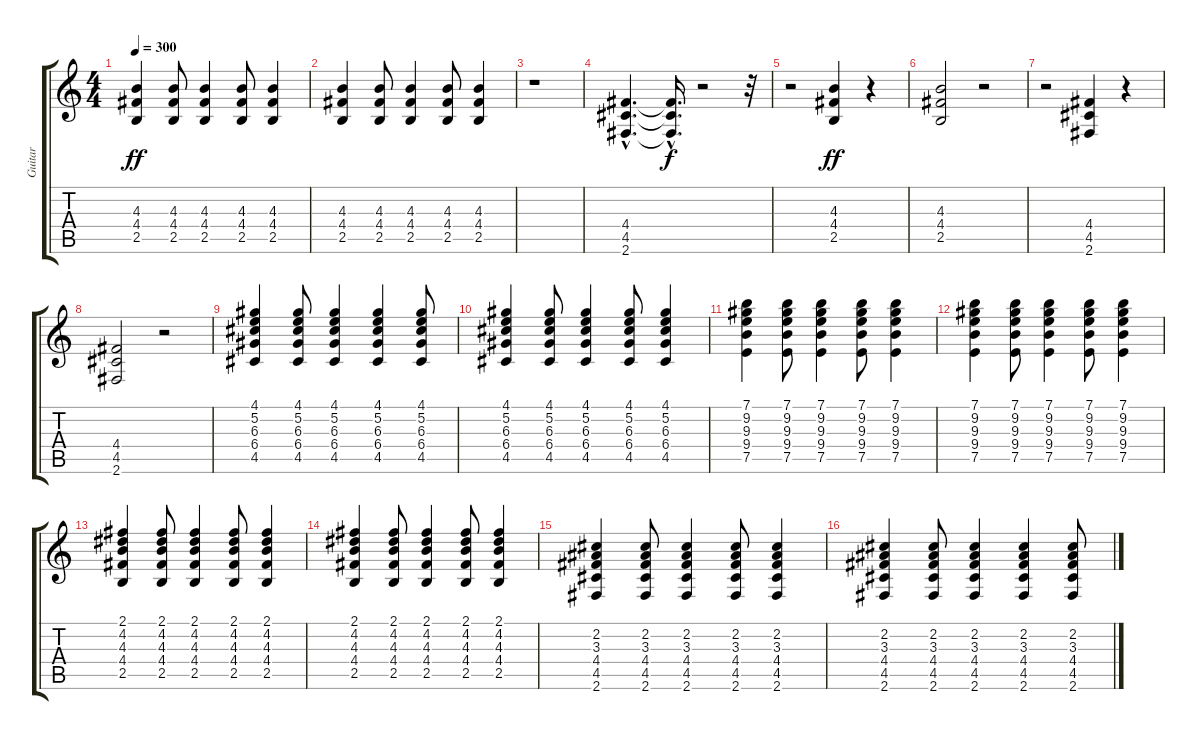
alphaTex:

\track ("Guitar" "Guitar") {instrument overdrivenguitar}
\staff {score tabs}
\tuning (E4 B3 G3 D3 A2 E2) {hide}
\ts (4 4)
\tempo 300
\clef g2
\ks c
(4.3 4.4 2.5).4{dy ff} (4.3 4.4 2.5).8 (4.3 4.4 2.5).4 (4.3 4.4 2.5).8 (4.3 4.4 2.5).4 |
(4.3 4.4 2.5).4 (4.3 4.4 2.5).8 (4.3 4.4 2.5).4 (4.3 4.4 2.5).8 (4.3 4.4 2.5).4 |
r.1 |
(4.4{hac} 4.5{hac} 2.6{hac}).4{d} (4.4{hac t} 4.5{hac t} 2.6{hac t}).16{d dy f} r.2 r.32 |
r.2 (4.3 4.4 2.5).4{dy ff} r.4 |
(4.3 4.4 2.5).2 r.2 |
r.2 (4.4 4.5 2.6).4 r.4 |
(4.4 4.5 2.6).2 r.2 |
(4.1 5.2 6.3 6.4 4.5).4 (4.1 5.2 6.3 6.4 4.5).8 (4.1 5.2 6.3 6.4 4.5).4 (4.1 5.2 6.3 6.4 4.5).4 (4.1 5.2 6.3 6.4 4.5).8 |
(4.1 5.2 6.3 6.4 4.5).4 (4.1 5.2 6.3 6.4 4.5).8 (4.1 5.2 6.3 6.4 4.5).4 (4.1 5.2 6.3 6.4 4.5).8 (4.1 5.2 6.3 6.4 4.5).4 |
(7.1 9.2 9.3 9.4 7.5).4 (7.1 9.2 9.3 9.4 7.5).8 (7.1 9.2 9.3 9.4 7.5).4 (7.1 9.2 9.3 9.4 7.5).8 (7.1 9.2 9.3 9.4 7.5).4 |
(7.1 9.2 9.3 9.4 7.5).4 (7.1 9.2 9.3 9.4 7.5).8 (7.1 9.2 9.3 9.4 7.5).4 (7.1 9.2 9.3 9.4 7.5).8 (7.1 9.2 9.3 9.4 7.5).4 |
(2.1 4.2 4.3 4.4 2.5).4 (2.1 4.2 4.3 4.4 2.5).8 (2.1 4.2 4.3 4.4 2.5).4 (2.1 4.2 4.3 4.4 2.5).8 (2.1 4.2 4.3 4.4 2.5).4 |
(2.1 4.2 4.3 4.4 2.5).4 (2.1 4.2 4.3 4.4 2.5).8 (2.1 4.2 4.3 4.4 2.5).4 (2.1 4.2 4.3 4.4 2.5).8 (2.1 4.2 4.3 4.4 2.5).4 |
(2.2 3.3 4.4 4.5 2.6).4 (2.2 3.3 4.4 4.5 2.6).8 (2.2 3.3 4.4 4.5 2.6).4 (2.2 3.3 4.4 4.5 2.6).8 (2.2 3.3 4.4 4.5 2.6).4 |
(2.2 3.3 4.4 4.5 2.6).4 (2.2 3.3 4.4 4.5 2.6).8 (2.2 3.3 4.4 4.5 2.6).4 (2.2 3.3 4.4 4.5 2.6).4 (2.2 3.3 4.4 4.5 2.6).8
